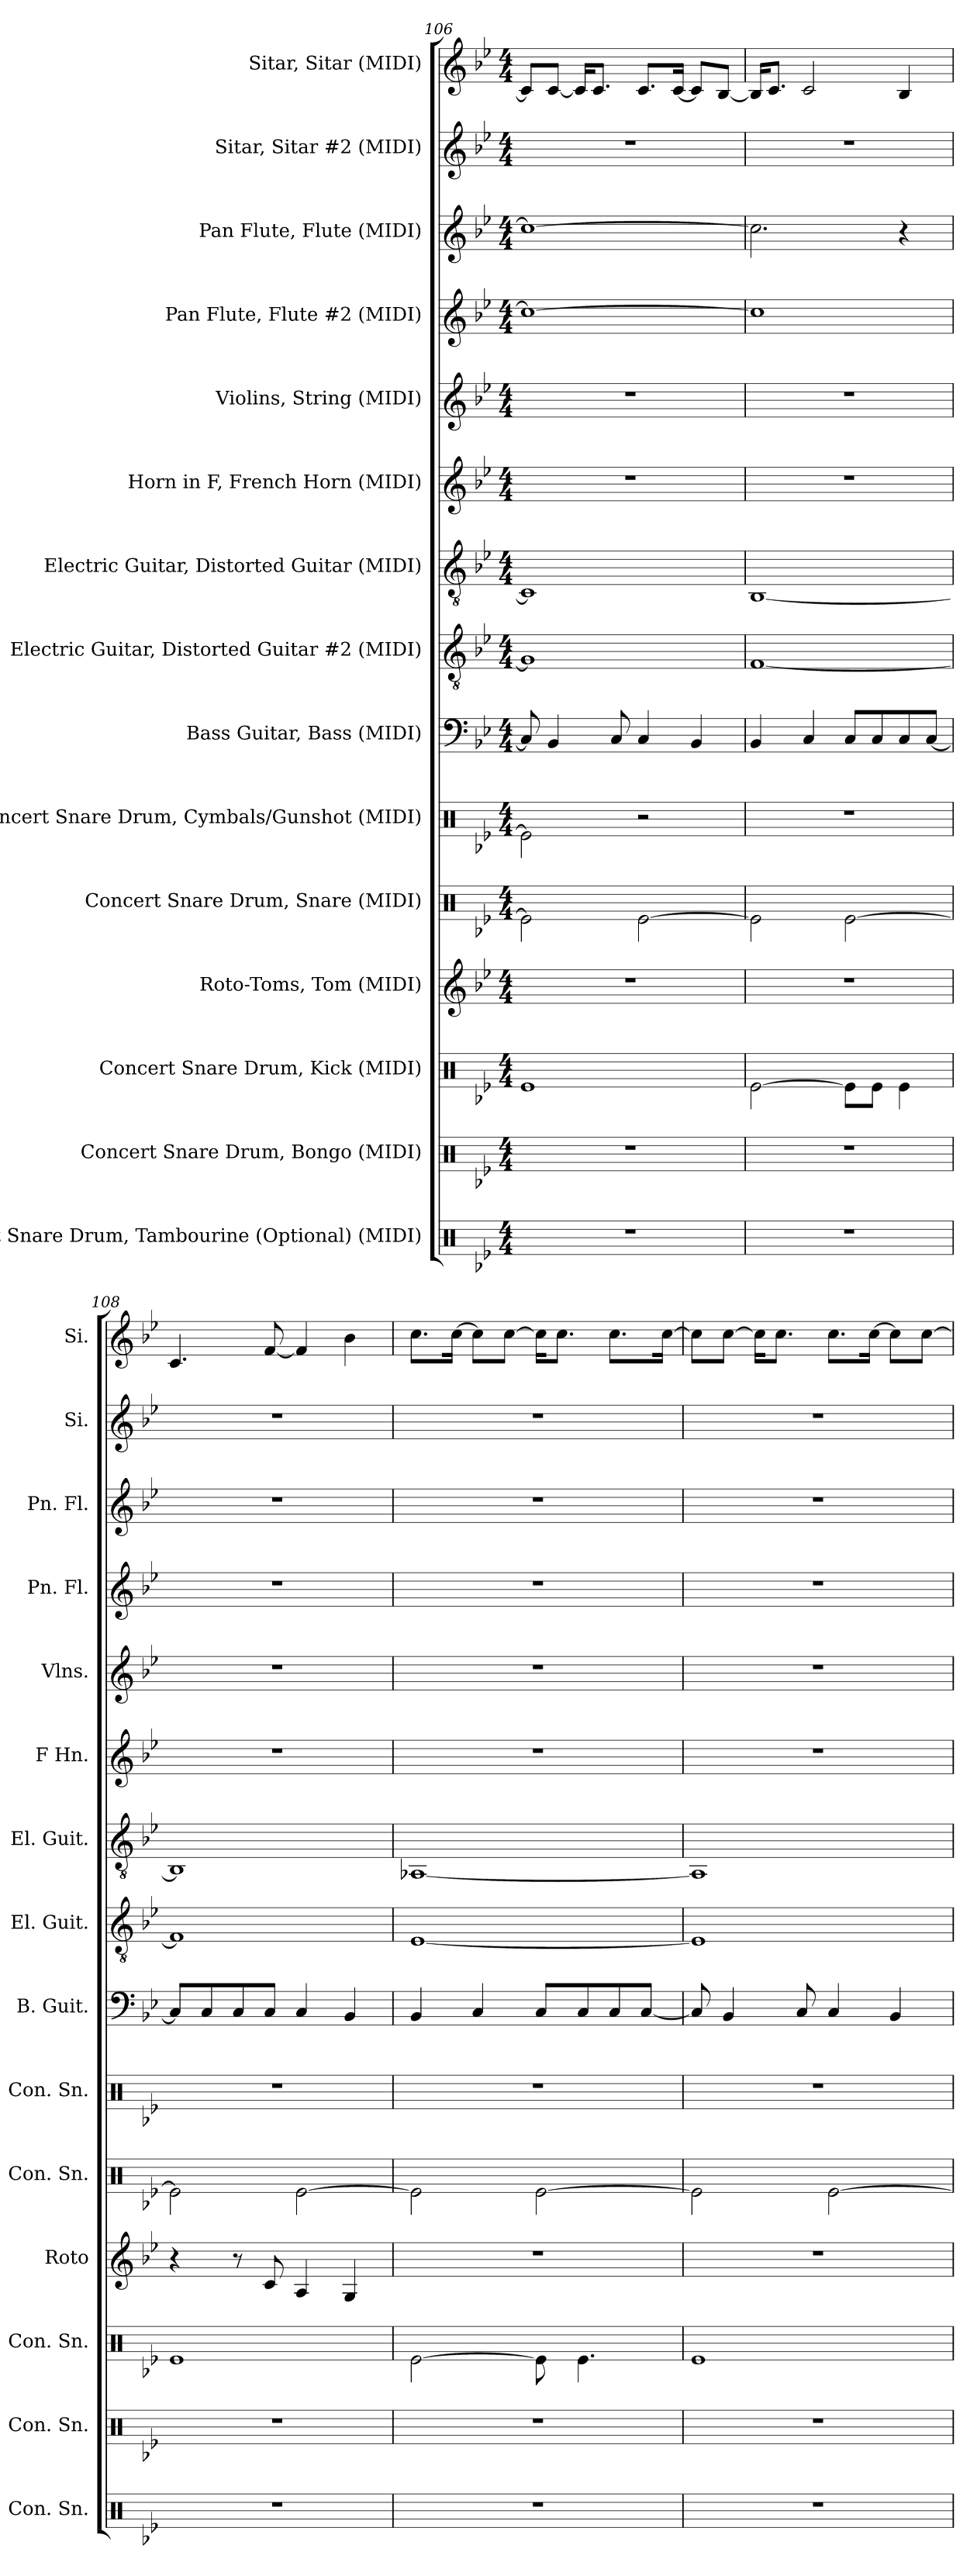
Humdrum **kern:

**kern	**kern	**kern	**kern	**kern	**kern	**kern	**kern	**kern	**kern	**kern	**kern	**kern	**kern	**kern
*part15	*part14	*part13	*part12	*part11	*part10	*part9	*part8	*part7	*part6	*part5	*part4	*part3	*part2	*part1
*staff15	*staff14	*staff13	*staff12	*staff11	*staff10	*staff9	*staff8	*staff7	*staff6	*staff5	*staff4	*staff3	*staff2	*staff1
*I"Concert Snare Drum, Tambourine (Optional) (MIDI)	*I"Concert Snare Drum, Bongo (MIDI)	*I"Concert Snare Drum, Kick (MIDI)	*I"Roto-Toms, Tom (MIDI)	*I"Concert Snare Drum, Snare (MIDI)	*I"Concert Snare Drum, Cymbals/Gunshot (MIDI)	*I"Bass Guitar, Bass (MIDI)	*I"Electric Guitar, Distorted Guitar #2 (MIDI)	*I"Electric Guitar, Distorted Guitar (MIDI)	*I"Horn in F, French Horn (MIDI)	*I"Violins, String (MIDI)	*I"Pan Flute, Flute #2 (MIDI)	*I"Pan Flute, Flute (MIDI)	*I"Sitar, Sitar #2 (MIDI)	*I"Sitar, Sitar (MIDI)
*I'Con. Sn.	*I'Con. Sn.	*I'Con. Sn.	*I'Roto	*I'Con. Sn.	*I'Con. Sn.	*I'B. Guit.	*I'El. Guit.	*I'El. Guit.	*I'F Hn.	*I'Vlns.	*I'Pn. Fl.	*I'Pn. Fl.	*I'Si.	*I'Si.
*clefX	*clefX	*clefX	*clefG2	*clefX	*clefX	*clefF4	*clefGv2	*clefGv2	*clefG2	*clefG2	*clefG2	*clefG2	*clefG2	*clefG2
*	*	*	*	*	*	*ITrd7c12	*	*	*ITrd4c7	*	*	*	*	*
*k[b-e-]	*k[b-e-]	*k[b-e-]	*k[b-e-]	*k[b-e-]	*k[b-e-]	*k[b-e-]	*k[b-e-]	*k[b-e-]	*k[b-e-a-]	*k[b-e-]	*k[b-e-]	*k[b-e-]	*k[b-e-]	*k[b-e-]
*M4/4	*M4/4	*M4/4	*M4/4	*M4/4	*M4/4	*M4/4	*M4/4	*M4/4	*M4/4	*M4/4	*M4/4	*M4/4	*M4/4	*M4/4
=106	=106	=106	=106	=106	=106	=106	=106	=106	=106	=106	=106	=106	=106	=106
1r	1r	1Re	1r	2Re\]	2Re\]	8CC/]	1G]	1C]	1r	1r	1cc_	1cc_	1r	8c/L]
.	.	.	.	.	.	4BBB-/	.	.	.	.	.	.	.	[8c/J
.	.	.	.	.	.	.	.	.	.	.	.	.	.	16c/KL]
.	.	.	.	.	.	.	.	.	.	.	.	.	.	8.c/J
.	.	.	.	.	.	8CC/	.	.	.	.	.	.	.	.
.	.	.	.	[2Re\	2r	4CC/	.	.	.	.	.	.	.	8.c/L
.	.	.	.	.	.	.	.	.	.	.	.	.	.	[16c/Jk
.	.	.	.	.	.	4BBB-/	.	.	.	.	.	.	.	8c/L]
.	.	.	.	.	.	.	.	.	.	.	.	.	.	[8B-/J
=107	=107	=107	=107	=107	=107	=107	=107	=107	=107	=107	=107	=107	=107	=107
1r	1r	[2Re\	1r	2Re\]	1r	4BBB-/	[1F	[1BB-	1r	1r	1cc]	2.cc\]	1r	16B-/KL]
.	.	.	.	.	.	.	.	.	.	.	.	.	.	8.c/J
.	.	.	.	.	.	4CC/	.	.	.	.	.	.	.	2c/
.	.	8Re\L]	.	[2Re\	.	8CC/L	.	.	.	.	.	.	.	.
.	.	8Re\J	.	.	.	8CC/	.	.	.	.	.	.	.	.
.	.	4Re\	.	.	.	8CC/	.	.	.	.	.	4r	.	4B-/
.	.	.	.	.	.	[8CC/J	.	.	.	.	.	.	.	.
=108	=108	=108	=108	=108	=108	=108	=108	=108	=108	=108	=108	=108	=108	=108
1r	1r	1Re	4r	2Re\]	1r	8CC/L]	1F]	1BB-]	1r	1r	1r	1r	1r	4.c/
.	.	.	.	.	.	8CC/	.	.	.	.	.	.	.	.
.	.	.	8r	.	.	8CC/	.	.	.	.	.	.	.	.
.	.	.	8c/	.	.	8CC/J	.	.	.	.	.	.	.	[8f/
.	.	.	4A/	[2Re\	.	4CC/	.	.	.	.	.	.	.	4f/]
.	.	.	4G/	.	.	4BBB-/	.	.	.	.	.	.	.	4b-\
!!LO:PB:g=z
=109	=109	=109	=109	=109	=109	=109	=109	=109	=109	=109	=109	=109	=109	=109
1r	1r	[2Re\	1r	2Re\]	1r	4BBB-/	[1E-	[1AA-X	1r	1r	1r	1r	1r	8.cc\L
.	.	.	.	.	.	.	.	.	.	.	.	.	.	[16cc\Jk
.	.	.	.	.	.	4CC/	.	.	.	.	.	.	.	8cc\L]
.	.	.	.	.	.	.	.	.	.	.	.	.	.	[8cc\J
.	.	8Re\]	.	[2Re\	.	8CC/L	.	.	.	.	.	.	.	16cc\KL]
.	.	.	.	.	.	.	.	.	.	.	.	.	.	8.cc\J
.	.	4.Re\	.	.	.	8CC/	.	.	.	.	.	.	.	.
.	.	.	.	.	.	8CC/	.	.	.	.	.	.	.	8.cc\L
.	.	.	.	.	.	[8CC/J	.	.	.	.	.	.	.	.
.	.	.	.	.	.	.	.	.	.	.	.	.	.	[16cc\Jk
=110	=110	=110	=110	=110	=110	=110	=110	=110	=110	=110	=110	=110	=110	=110
1r	1r	1Re	1r	2Re\]	1r	8CC/]	1E-]	1AA-]	1r	1r	1r	1r	1r	8cc\L]
.	.	.	.	.	.	4BBB-/	.	.	.	.	.	.	.	[8cc\J
.	.	.	.	.	.	.	.	.	.	.	.	.	.	16cc\KL]
.	.	.	.	.	.	.	.	.	.	.	.	.	.	8.cc\J
.	.	.	.	.	.	8CC/	.	.	.	.	.	.	.	.
.	.	.	.	[2Re\	.	4CC/	.	.	.	.	.	.	.	8.cc\L
.	.	.	.	.	.	.	.	.	.	.	.	.	.	[16cc\Jk
.	.	.	.	.	.	4BBB-/	.	.	.	.	.	.	.	8cc\L]
.	.	.	.	.	.	.	.	.	.	.	.	.	.	[8cc\J
=	=	=	=	=	=	=	=	=	=	=	=	=	=	=
*-	*-	*-	*-	*-	*-	*-	*-	*-	*-	*-	*-	*-	*-	*-
